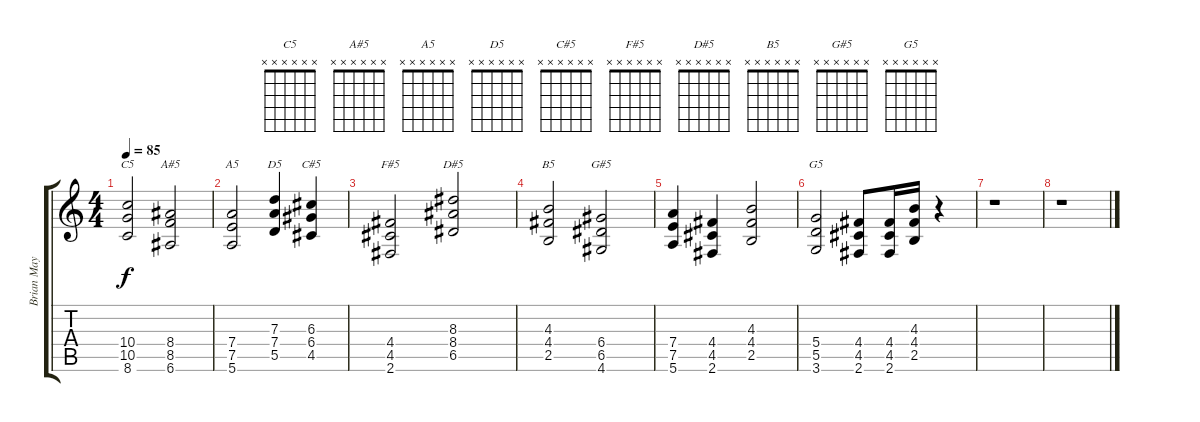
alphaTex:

\track ("Brian May - 2nd guitar" "Brian May ") {instrument overdrivenguitar}
\staff {score tabs}
\tuning (E4 B3 G3 D3 A2 E2) {hide}
\chord ("C5" x x x x x x)
\chord ("A#5" x x x x x x)
\chord ("A5" x x x x x x)
\chord ("D5" x x x x x x)
\chord ("C#5" x x x x x x)
\chord ("F#5" x x x x x x)
\chord ("D#5" x x x x x x)
\chord ("B5" x x x x x x)
\chord ("G#5" x x x x x x)
\chord ("G5" x x x x x x)
\ts (4 4)
\tempo 85
\clef g2
\ks c
(10.4 10.5 8.6).2{ch "C5" dy f} (8.4 8.5 6.6).2{ch "A#5"} |
(7.4 7.5 5.6).2{ch "A5"} (7.3 7.4 5.5).4{ch "D5"} (6.3 6.4 4.5).4{ch "C#5"} |
(4.4 4.5 2.6).2{ch "F#5"} (8.3 8.4 6.5).2{ch "D#5"} |
(4.3 4.4 2.5).2{ch "B5"} (6.4 6.5 4.6).2{ch "G#5"} |
(7.4 7.5 5.6).4 (4.4 4.5 2.6).4 (4.3 4.4 2.5).2 |
(5.4 5.5 3.6).2{ch "G5"} (4.4 4.5 2.6).8 (4.4 4.5 2.6).16 (4.3 4.4 2.5).16 r.4 |
r.1 |
r.1
